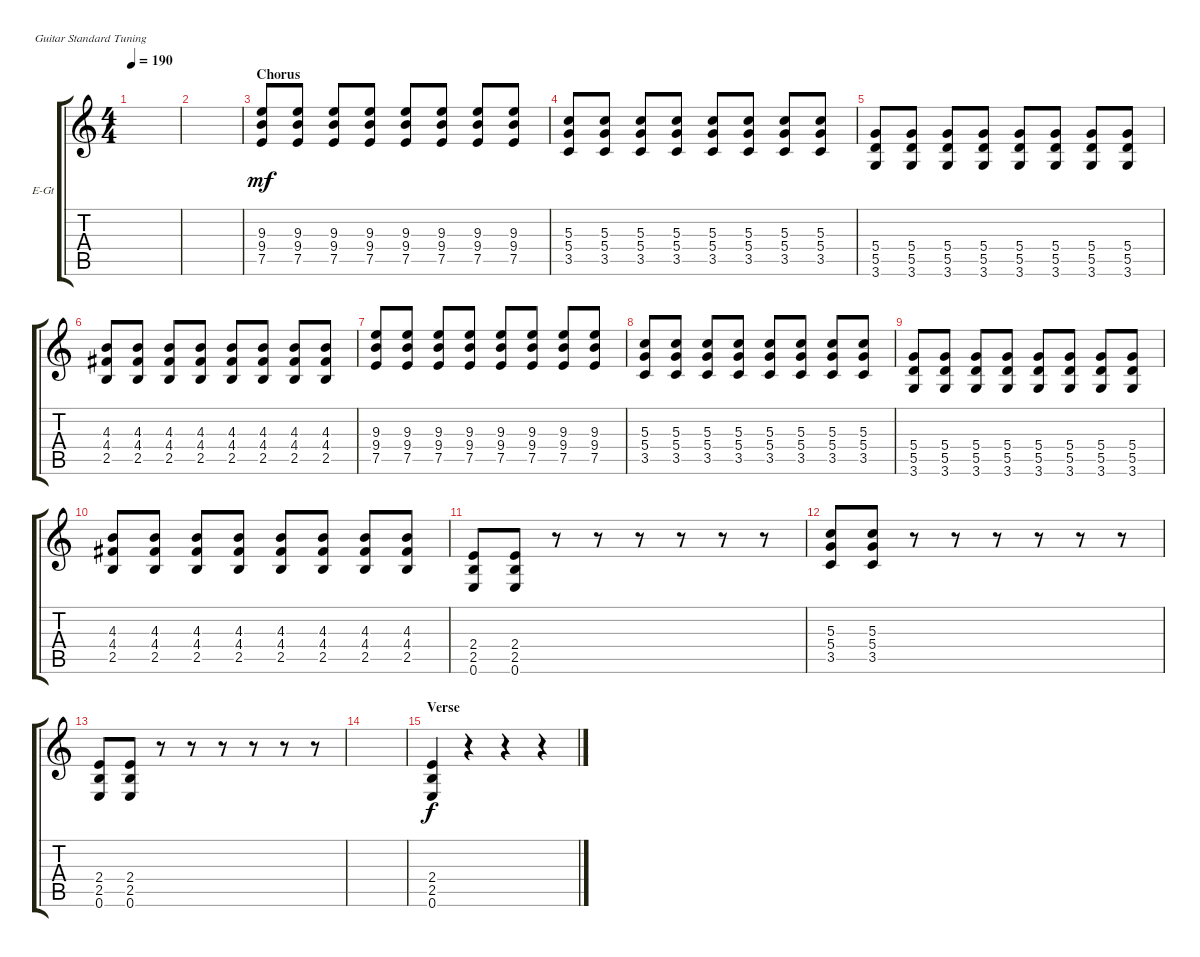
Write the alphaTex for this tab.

\defaultSystemsLayout 4
\bracketExtendMode groupsimilarinstruments
\firstSystemTrackNameOrientation horizontal
\otherSystemsTrackNameOrientation horizontal
\track ("Rythm Guitar" "E-Gt") {instrument overdrivenguitar}
\staff {score tabs}
\tuning (E4 B3 G3 D3 A2 E2)
\ts (4 4)
\tempo 190
\clef g2
\ks c
|
|
\section ("" "Chorus")
(7.5 9.4 9.3).8{dy mf} (7.5 9.4 9.3).8 (7.5 9.4 9.3).8 (7.5 9.4 9.3).8 (7.5 9.4 9.3).8 (7.5 9.4 9.3).8 (7.5 9.4 9.3).8 (7.5 9.4 9.3).8 |
(3.5 5.4 5.3).8 (3.5 5.4 5.3).8 (3.5 5.4 5.3).8 (3.5 5.4 5.3).8 (3.5 5.4 5.3).8 (3.5 5.4 5.3).8 (3.5 5.4 5.3).8 (3.5 5.4 5.3).8 |
(3.6 5.5 5.4).8 (3.6 5.5 5.4).8 (3.6 5.5 5.4).8 (3.6 5.5 5.4).8 (3.6 5.5 5.4).8 (3.6 5.5 5.4).8 (3.6 5.5 5.4).8 (3.6 5.5 5.4).8 |
(2.5 4.4 4.3).8 (2.5 4.4 4.3).8 (2.5 4.4 4.3).8 (2.5 4.4 4.3).8 (2.5 4.4 4.3).8 (2.5 4.4 4.3).8 (2.5 4.4 4.3).8 (2.5 4.4 4.3).8 |
(7.5 9.4 9.3).8 (7.5 9.4 9.3).8 (7.5 9.4 9.3).8 (7.5 9.4 9.3).8 (7.5 9.4 9.3).8 (7.5 9.4 9.3).8 (7.5 9.4 9.3).8 (7.5 9.4 9.3).8 |
(3.5 5.4 5.3).8 (3.5 5.4 5.3).8 (3.5 5.4 5.3).8 (3.5 5.4 5.3).8 (3.5 5.4 5.3).8 (3.5 5.4 5.3).8 (3.5 5.4 5.3).8 (3.5 5.4 5.3).8 |
(3.6 5.5 5.4).8 (3.6 5.5 5.4).8 (3.6 5.5 5.4).8 (3.6 5.5 5.4).8 (3.6 5.5 5.4).8 (3.6 5.5 5.4).8 (3.6 5.5 5.4).8 (3.6 5.5 5.4).8 |
(2.5 4.4 4.3).8 (2.5 4.4 4.3).8 (2.5 4.4 4.3).8 (2.5 4.4 4.3).8 (2.5 4.4 4.3).8 (2.5 4.4 4.3).8 (2.5 4.4 4.3).8 (2.5 4.4 4.3).8 |
(0.6 2.5 2.4).8 (0.6 2.5 2.4).8 r.8 r.8 r.8 r.8 r.8 r.8 |
(3.5 5.4 5.3).8 (3.5 5.4 5.3).8 r.8 r.8 r.8 r.8 r.8 r.8 |
(0.6 2.5 2.4).8 (0.6 2.5 2.4).8 r.8 r.8 r.8 r.8 r.8 r.8 |
|
\section ("" "Verse")
(0.6 2.5 2.4).4{dy f} r.4 r.4 r.4
